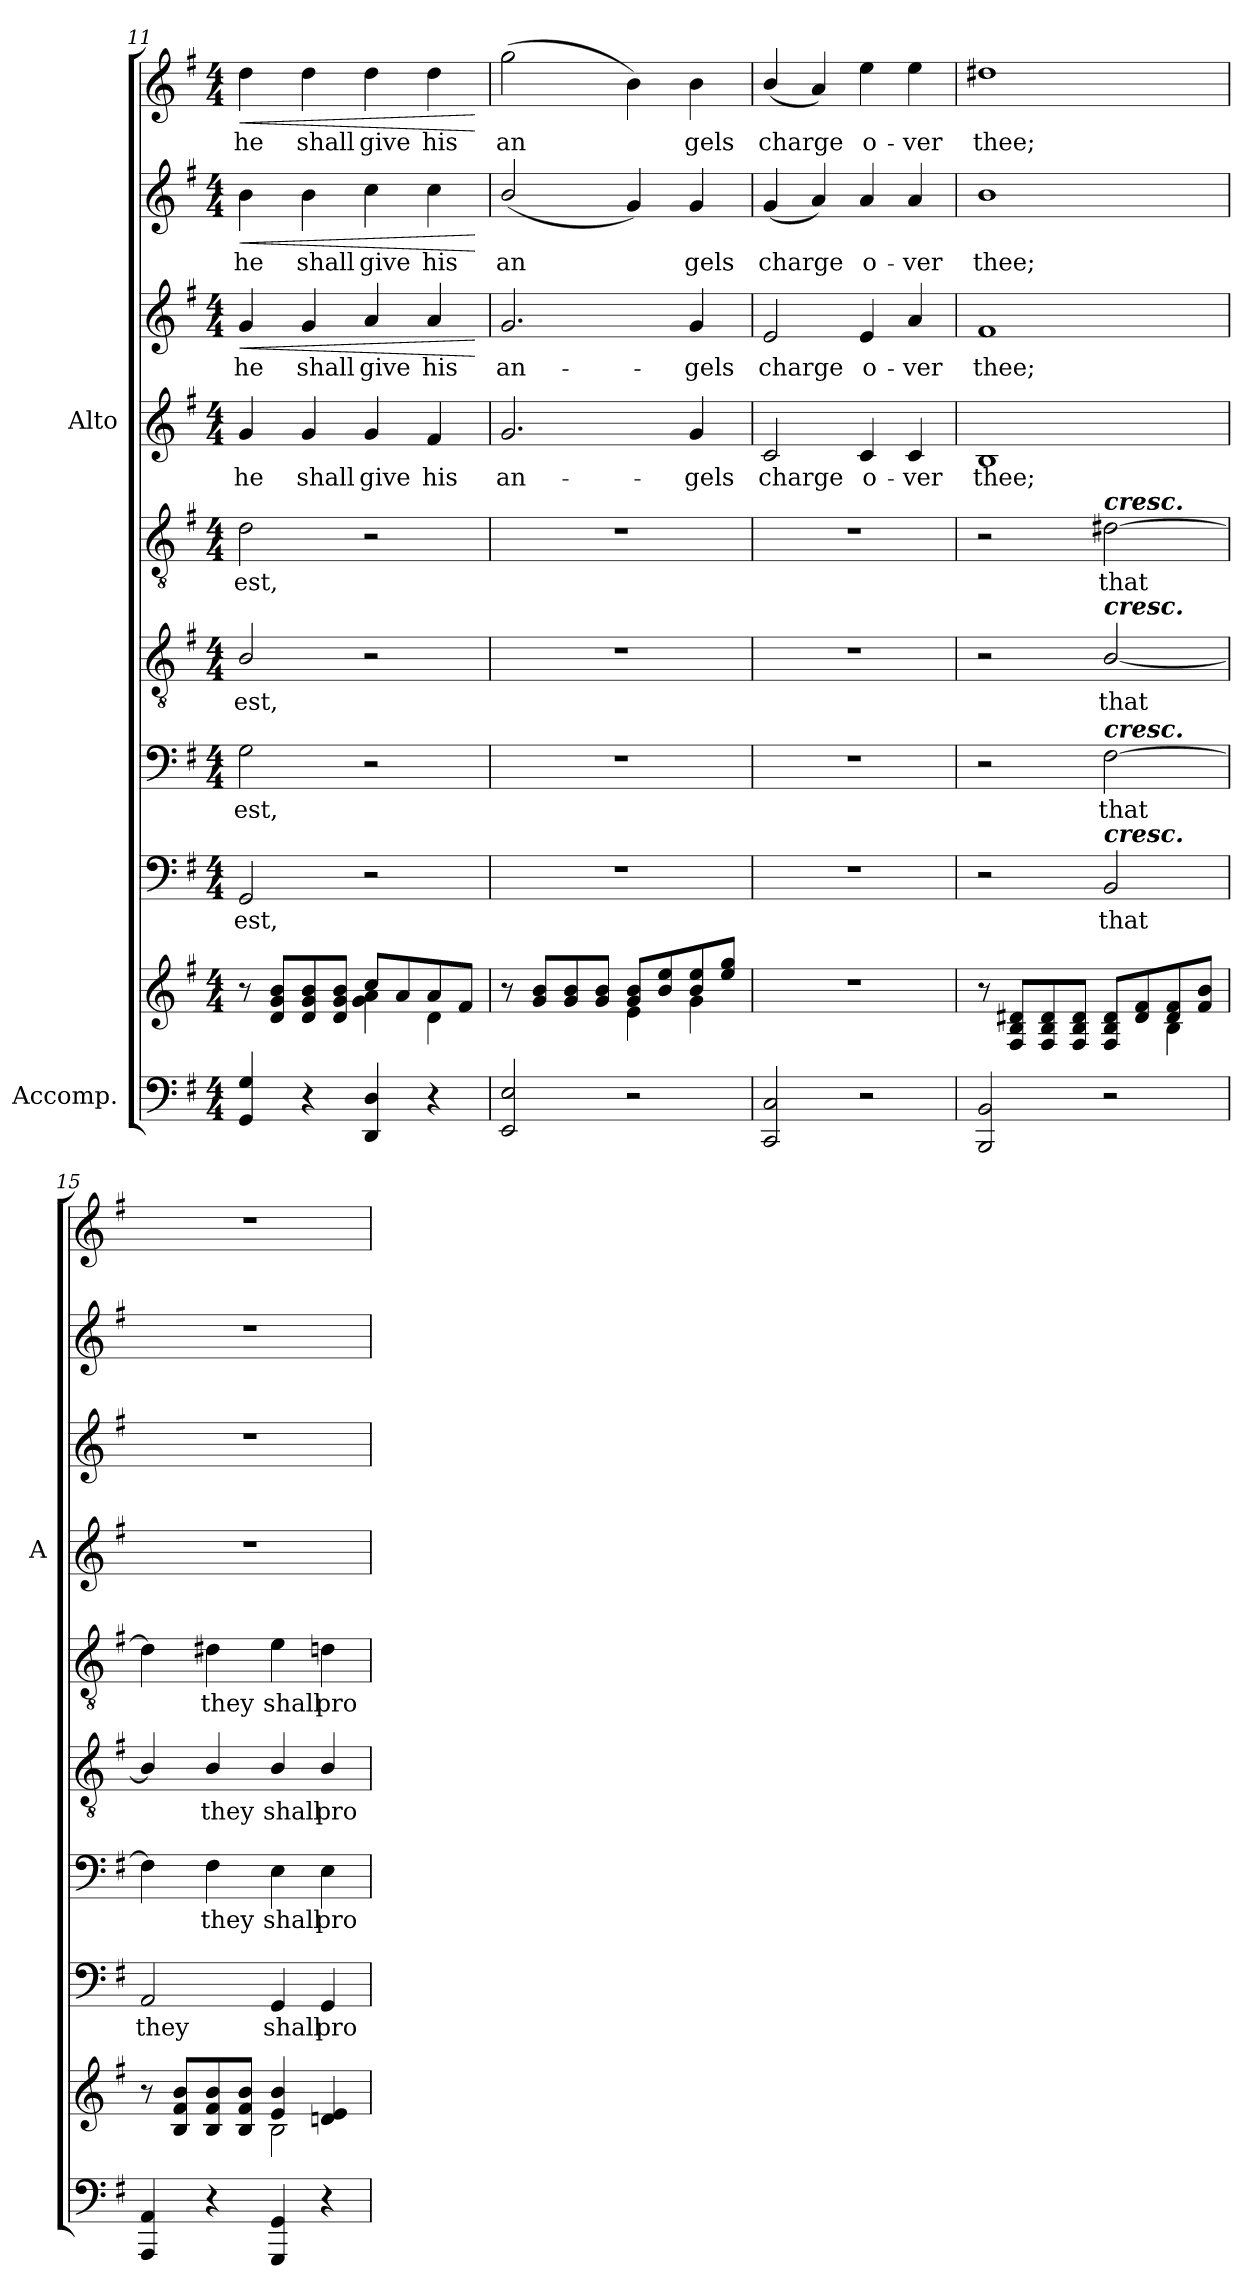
**kern	**kern	**kern	**text	**kern	**text	**kern	**text	**kern	**text	**kern	**text	**kern	**text	**dynam	**kern	**text	**dynam	**kern	**text	**dynam
*part8	*part8	*part7	*part7	*part6	*part6	*part5	*part5	*part4	*part4	*part3	*part3	*part3	*part3	*part3	*part2	*part2	*part2	*part1	*part1	*part1
*staff10	*staff9	*staff8	*staff8	*staff7	*staff7	*staff6	*staff6	*staff5	*staff5	*staff4	*staff4	*staff3	*staff3	*staff3/4	*staff2	*staff2	*staff2	*staff1	*staff1	*staff1
*I"Accomp.	*	*	*	*	*	*	*	*	*	*I"Alto	*	*	*	*	*	*	*	*	*	*
*	*	*	*	*	*	*	*	*	*	*I'A	*	*	*	*	*	*	*	*	*	*
*clefF4	*clefG2	*clefF4	*	*clefF4	*	*clefGv2	*	*clefGv2	*	*clefG2	*	*clefG2	*	*	*clefG2	*	*	*clefG2	*	*
*k[f#]	*k[f#]	*k[f#]	*	*k[f#]	*	*k[f#]	*	*k[f#]	*	*k[f#]	*	*k[f#]	*	*	*k[f#]	*	*	*k[f#]	*	*
*G:	*G:	*G:	*	*G:	*	*G:	*	*G:	*	*G:	*	*G:	*	*	*G:	*	*	*G:	*	*
*M4/4	*M4/4	*M4/4	*	*M4/4	*	*M4/4	*	*M4/4	*	*M4/4	*	*M4/4	*	*	*M4/4	*	*	*M4/4	*	*
=11	=11	=11	=11	=11	=11	=11	=11	=11	=11	=11	=11	=11	=11	=11	=11	=11	=11	=11	=11	=11
*	*^	*	*	*	*	*	*	*	*	*	*	*	*	*	*	*	*	*	*	*
!	!	!	!	!LO:LY:b	!	!LO:LY:b	!	!LO:LY:b	!	!LO:LY:b	!	!LO:LY:b	!	!LO:LY:b	!LO:HP:b	!	!LO:LY:b	!LO:HP:b	!	!LO:LY:b	!LO:HP:b
4GG/ 4G/	8r	2ryy	2GG/	-est,	2G\	est,	2B/	-est,	2d\	-est,	4g/	he	4g/	he	<	4b\	he	<	4dd\	he	<
.	8d/ 8g/ 8b/L	.	.	.	.	.	.	.	.	.	.	.	.	.	.	.	.	.	.	.	.
!	!	!	!	!	!	!	!	!	!	!	!	!LO:LY:b	!	!LO:LY:b	!	!	!LO:LY:b	!	!	!LO:LY:b	!
4r	8d/ 8g/ 8b/	.	.	.	.	.	.	.	.	.	4g/	shall	4g/	shall	.	4b\	shall	.	4dd\	shall	.
.	8d/ 8g/ 8b/J	.	.	.	.	.	.	.	.	.	.	.	.	.	.	.	.	.	.	.	.
!	!	!	!	!	!	!	!	!	!	!	!	!LO:LY:b	!	!LO:LY:b	!	!	!LO:LY:b	!	!	!LO:LY:b	!
4DD/ 4D/	8cc/L	4g\ 4a\	2r	.	2r	.	2r	.	2r	.	4g/	give	4a/	give	.	4cc\	give	.	4dd\	give	.
.	8a/	.	.	.	.	.	.	.	.	.	.	.	.	.	.	.	.	.	.	.	.
!	!	!	!	!	!	!	!	!	!	!	!	!LO:LY:b	!	!LO:LY:b	!	!	!LO:LY:b	!	!	!LO:LY:b	!
4r	8a/	4d\	.	.	.	.	.	.	.	.	4f#/	his	4a/	his	.	4cc\	his	.	4dd\	his	.
.	8f#/J	.	.	.	.	.	.	.	.	.	.	.	.	.	.	.	.	.	.	.	.
*	*v	*v	*	*	*	*	*	*	*	*	*	*	*	*	*	*	*	*	*	*	*
.	.	.	.	.	.	.	.	.	.	.	.	.	.	[	.	.	[	.	.	[
!!LO:PB:g=z
=12	=12	=12	=12	=12	=12	=12	=12	=12	=12	=12	=12	=12	=12	=12	=12	=12	=12	=12	=12	=12
*	*^	*	*	*	*	*	*	*	*	*	*	*	*	*	*	*	*	*	*	*
!	!	!	!	!	!	!	!	!	!	!	!	!LO:LY:b	!	!LO:LY:b	!	!	!LO:LY:b	!	!	!LO:LY:b	!
2EE/ 2E/	8r	2ryy	1r	.	1r	.	1r	.	1r	.	2.g/	an-	2.g/	an-	.	(<2b/	an­	.	(>2gg\	an­	.
.	8g/ 8b/L	.	.	.	.	.	.	.	.	.	.	.	.	.	.	.	.	.	.	.	.
.	8g/ 8b/	.	.	.	.	.	.	.	.	.	.	.	.	.	.	.	.	.	.	.	.
.	8g/ 8b/J	.	.	.	.	.	.	.	.	.	.	.	.	.	.	.	.	.	.	.	.
2r	8g/ 8b/L	4e\	.	.	.	.	.	.	.	.	.	.	.	.	.	4g/)	.	.	4b\)	.	.
.	8b/ 8ee/	.	.	.	.	.	.	.	.	.	.	.	.	.	.	.	.	.	.	.	.
!	!	!	!	!	!	!	!	!	!	!	!	!LO:LY:b	!	!LO:LY:b	!	!	!LO:LY:b	!	!	!LO:LY:b	!
.	8b/ 8ee/	4g\	.	.	.	.	.	.	.	.	4g/	-gels	4g/	-gels	.	4g/	gels	.	4b\	gels	.
.	8ee/ 8gg/J	.	.	.	.	.	.	.	.	.	.	.	.	.	.	.	.	.	.	.	.
*	*v	*v	*	*	*	*	*	*	*	*	*	*	*	*	*	*	*	*	*	*	*
=13	=13	=13	=13	=13	=13	=13	=13	=13	=13	=13	=13	=13	=13	=13	=13	=13	=13	=13	=13	=13
!	!	!	!	!	!	!	!	!	!	!	!LO:LY:b	!	!LO:LY:b	!	!	!LO:LY:b	!	!	!LO:LY:b	!
2CC/ 2C/	1r	1r	.	1r	.	1r	.	1r	.	2c/	charge	2e/	charge	.	(<4g/	charge	.	(<4b/	charge	.
.	.	.	.	.	.	.	.	.	.	.	.	.	.	.	4a/)	.	.	4a/)	.	.
!	!	!	!	!	!	!	!	!	!	!	!LO:LY:b	!	!LO:LY:b	!	!	!LO:LY:b	!	!	!LO:LY:b	!
2r	.	.	.	.	.	.	.	.	.	4c/	o-	4e/	o-	.	4a/	o-	.	4ee\	o-	.
!	!	!	!	!	!	!	!	!	!	!	!LO:LY:b	!	!LO:LY:b	!	!	!LO:LY:b	!	!	!LO:LY:b	!
.	.	.	.	.	.	.	.	.	.	4c/	-ver	4a/	-ver	.	4a/	-ver	.	4ee\	-ver	.
=14	=14	=14	=14	=14	=14	=14	=14	=14	=14	=14	=14	=14	=14	=14	=14	=14	=14	=14	=14	=14
*	*^	*	*	*	*	*	*	*	*	*	*	*	*	*	*	*	*	*	*	*
!	!	!	!	!	!	!	!	!	!	!	!	!LO:LY:b	!	!LO:LY:b	!	!	!LO:LY:b	!	!	!LO:LY:b	!
2BBB/ 2BB/	8r	2ryy	2r	.	2r	.	2r	.	2r	.	1B	thee;	1f#	thee;	.	1b	thee;	.	1dd#X	thee;	.
.	8F#/ 8B/ 8d#X/L	.	.	.	.	.	.	.	.	.	.	.	.	.	.	.	.	.	.	.	.
.	8F#/ 8B/ 8d#/	.	.	.	.	.	.	.	.	.	.	.	.	.	.	.	.	.	.	.	.
.	8F#/ 8B/ 8d#/J	.	.	.	.	.	.	.	.	.	.	.	.	.	.	.	.	.	.	.	.
!	!	!	!	!	!	!	!	!	!LO:TX:a:Bi:t=cresc.	!	!	!	!	!	!	!	!	!	!	!	!
!	!	!	!	!	!	!	!LO:TX:a:Bi:t=cresc.	!	!	!	!	!	!	!	!	!	!	!	!	!	!
!	!	!	!	!	!LO:TX:a:Bi:t=cresc.	!	!	!	!	!	!	!	!	!	!	!	!	!	!	!	!
!	!	!	!LO:TX:a:Bi:t=cresc.	!	!	!	!	!	!	!	!	!	!	!	!	!	!	!	!	!	!
!	!	!	!	!LO:LY:b	!	!LO:LY:b	!	!LO:LY:b	!	!LO:LY:b	!	!	!	!	!	!	!	!	!	!	!
2r	8F#/ 8B/ 8d#/L	4ryy	2BB/	that	[2F#\	that	[2B/	that	[2d#X\	that	.	.	.	.	.	.	.	.	.	.	.
.	8d#/ 8f#/	.	.	.	.	.	.	.	.	.	.	.	.	.	.	.	.	.	.	.	.
.	8d#/ 8f#/	4B\	.	.	.	.	.	.	.	.	.	.	.	.	.	.	.	.	.	.	.
.	8f#/ 8b/J	.	.	.	.	.	.	.	.	.	.	.	.	.	.	.	.	.	.	.	.
=15	=15	=15	=15	=15	=15	=15	=15	=15	=15	=15	=15	=15	=15	=15	=15	=15	=15	=15	=15	=15	=15
!	!	!	!	!LO:LY:b	!	!	!	!	!	!	!	!	!	!	!	!	!	!	!	!	!
4AAA/ 4AA/	8r	2ryy	2AA/	they	4F#\]	.	4B/]	.	4d#\]	.	1r	.	1r	.	.	1r	.	.	1r	.	.
.	8B/ 8f#/ 8b/L	.	.	.	.	.	.	.	.	.	.	.	.	.	.	.	.	.	.	.	.
!	!	!	!	!	!	!LO:LY:b	!	!LO:LY:b	!	!LO:LY:b	!	!	!	!	!	!	!	!	!	!	!
4r	8B/ 8f#/ 8b/	.	.	.	4F#\	they	4B/	they	4d#\	they	.	.	.	.	.	.	.	.	.	.	.
.	8B/ 8f#/ 8b/J	.	.	.	.	.	.	.	.	.	.	.	.	.	.	.	.	.	.	.	.
!	!	!	!	!LO:LY:b	!	!LO:LY:b	!	!LO:LY:b	!	!LO:LY:b	!	!	!	!	!	!	!	!	!	!	!
4GGG/ 4GG/	4e/ 4b/	2B\	4GG/	shall	4E\	shall	4B/	shall	4e\	shall	.	.	.	.	.	.	.	.	.	.	.
!	!	!	!	!LO:LY:b	!	!LO:LY:b	!	!LO:LY:b	!	!LO:LY:b	!	!	!	!	!	!	!	!	!	!	!
4r	4dni/ 4e/	.	4GG/	pro-	4E\	pro-	4B/	pro-	4dn\	pro-	.	.	.	.	.	.	.	.	.	.	.
*	*v	*v	*	*	*	*	*	*	*	*	*	*	*	*	*	*	*	*	*	*	*
=	=	=	=	=	=	=	=	=	=	=	=	=	=	=	=	=	=	=	=	=
*-	*-	*-	*-	*-	*-	*-	*-	*-	*-	*-	*-	*-	*-	*-	*-	*-	*-	*-	*-	*-
